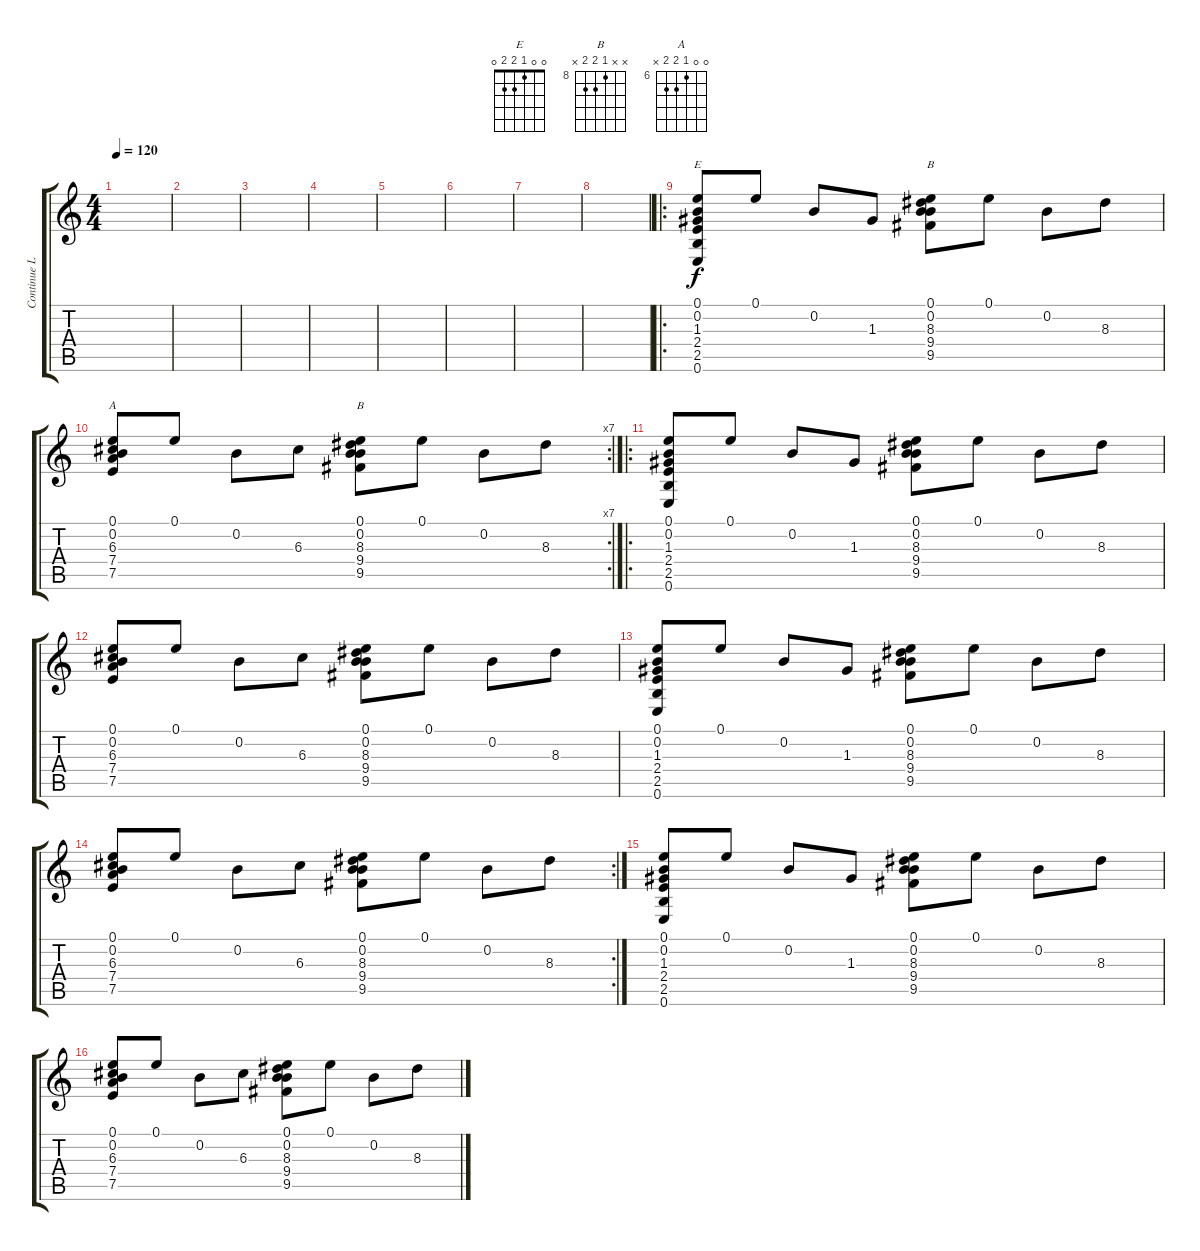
\track ("Continue Lead" "Continue L") {instrument electricguitarclean}
\staff {score tabs}
\tuning (E4 B3 G3 D3 A2 E2) {hide}
\chord ("E" 0 0 1 2 2 0)
\chord ("B" 0 0 8 9 9 x) {firstfret 8}
\chord ("A" 0 0 6 7 7 x) {firstfret 6}
\chord ("B" x x 8 9 9 x) {firstfret 8}
\ts (4 4)
\tempo 120
\clef g2
\ks c
|
|
|
|
|
|
|
|
\ro
(0.1 0.2 1.3 2.4 2.5 0.6).8{ch "E"} 0.1.8 0.2.8 1.3.8 (0.1 0.2 8.3 9.4 9.5).8{ch "B"} 0.1.8 0.2.8 8.3.8 |
\rc 7
(0.1 0.2 6.3 7.4 7.5).8{ch "A"} 0.1.8 0.2.8 6.3.8 (0.1 0.2 8.3 9.4 9.5).8{ch "B"} 0.1.8 0.2.8 8.3.8 |
\ro
(0.1 0.2 1.3 2.4 2.5 0.6).8 0.1.8 0.2.8 1.3.8 (0.1 0.2 8.3 9.4 9.5).8 0.1.8 0.2.8 8.3.8 |
(0.1 0.2 6.3 7.4 7.5).8 0.1.8 0.2.8 6.3.8 (0.1 0.2 8.3 9.4 9.5).8 0.1.8 0.2.8 8.3.8 |
(0.1 0.2 1.3 2.4 2.5 0.6).8 0.1.8 0.2.8 1.3.8 (0.1 0.2 8.3 9.4 9.5).8 0.1.8 0.2.8 8.3.8 |
\rc 2
(0.1 0.2 6.3 7.4 7.5).8 0.1.8 0.2.8 6.3.8 (0.1 0.2 8.3 9.4 9.5).8 0.1.8 0.2.8 8.3.8 |
(0.1 0.2 1.3 2.4 2.5 0.6).8 0.1.8 0.2.8 1.3.8 (0.1 0.2 8.3 9.4 9.5).8 0.1.8 0.2.8 8.3.8 |
(0.1 0.2 6.3 7.4 7.5).8 0.1.8 0.2.8 6.3.8 (0.1 0.2 8.3 9.4 9.5).8 0.1.8 0.2.8 8.3.8
